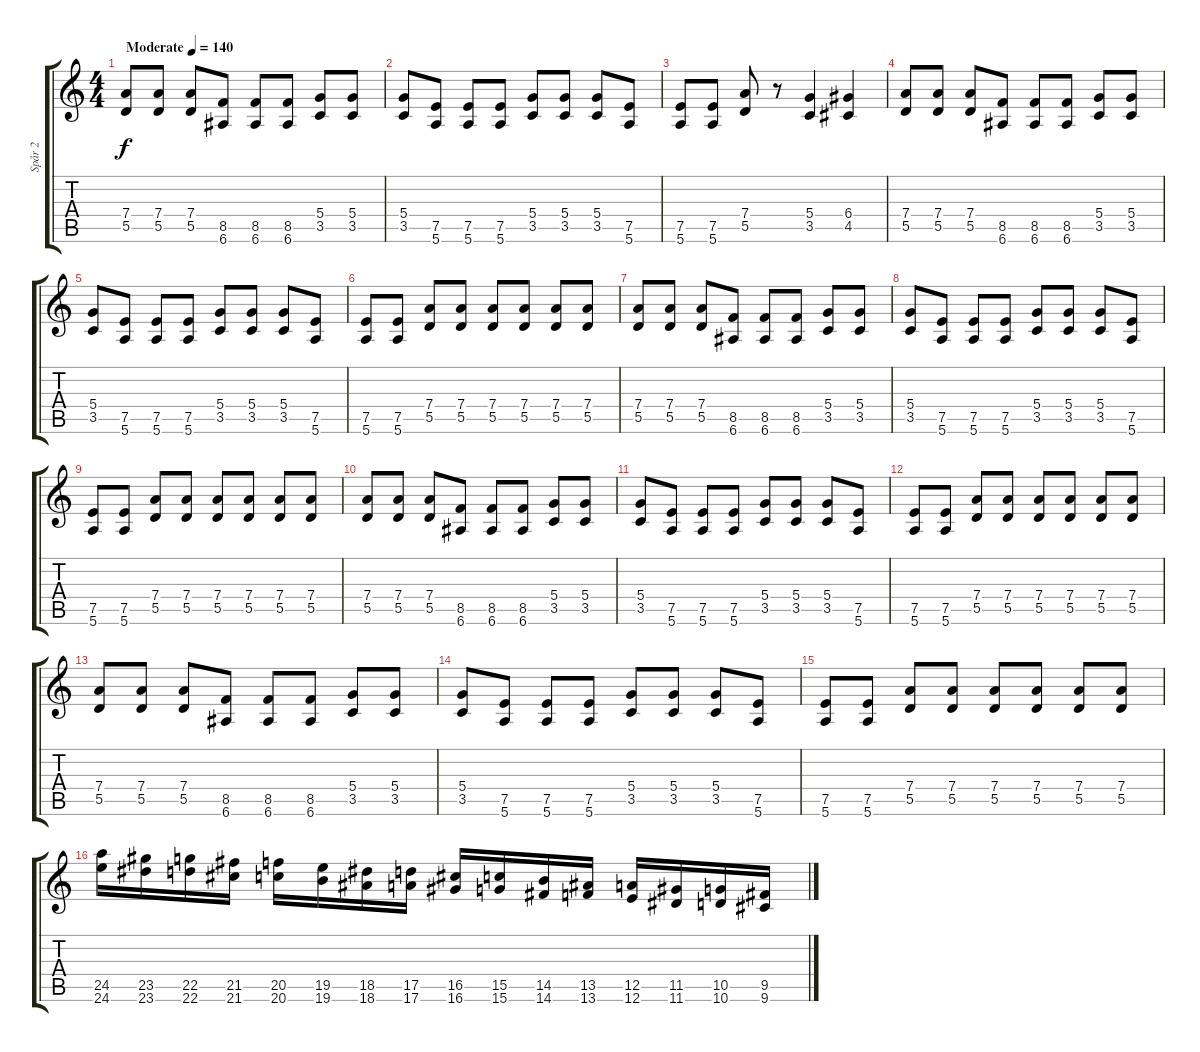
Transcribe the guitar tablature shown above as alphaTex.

\track ("Spår 2" "Spår 2") {instrument distortionguitar}
\staff {score tabs}
\tuning (E4 B3 G3 D3 A2 E2) {hide}
\ts (4 4)
\tempo (140 "Moderate")
\clef g2
\ks c
(7.4 5.5).8{dy f instrument distortionguitar} (7.4 5.5).8 (7.4 5.5).8 (8.5 6.6).8 (8.5 6.6).8 (8.5 6.6).8 (5.4 3.5).8 (5.4 3.5).8 |
(5.4 3.5).8 (7.5 5.6).8 (7.5 5.6).8 (7.5 5.6).8 (5.4 3.5).8 (5.4 3.5).8 (5.4 3.5).8 (7.5 5.6).8 |
(7.5 5.6).8 (7.5 5.6).8 (7.4 5.5).8 r.8 (5.4 3.5).4 (6.4 4.5).4 |
(7.4 5.5).8 (7.4 5.5).8 (7.4 5.5).8 (8.5 6.6).8 (8.5 6.6).8 (8.5 6.6).8 (5.4 3.5).8 (5.4 3.5).8 |
(5.4 3.5).8 (7.5 5.6).8 (7.5 5.6).8 (7.5 5.6).8 (5.4 3.5).8 (5.4 3.5).8 (5.4 3.5).8 (7.5 5.6).8 |
(7.5 5.6).8 (7.5 5.6).8 (7.4 5.5).8 (7.4 5.5).8 (7.4 5.5).8 (7.4 5.5).8 (7.4 5.5).8 (7.4 5.5).8 |
(7.4 5.5).8 (7.4 5.5).8 (7.4 5.5).8 (8.5 6.6).8 (8.5 6.6).8 (8.5 6.6).8 (5.4 3.5).8 (5.4 3.5).8 |
(5.4 3.5).8 (7.5 5.6).8 (7.5 5.6).8 (7.5 5.6).8 (5.4 3.5).8 (5.4 3.5).8 (5.4 3.5).8 (7.5 5.6).8 |
(7.5 5.6).8 (7.5 5.6).8 (7.4 5.5).8 (7.4 5.5).8 (7.4 5.5).8 (7.4 5.5).8 (7.4 5.5).8 (7.4 5.5).8 |
(7.4 5.5).8 (7.4 5.5).8 (7.4 5.5).8 (8.5 6.6).8 (8.5 6.6).8 (8.5 6.6).8 (5.4 3.5).8 (5.4 3.5).8 |
(5.4 3.5).8 (7.5 5.6).8 (7.5 5.6).8 (7.5 5.6).8 (5.4 3.5).8 (5.4 3.5).8 (5.4 3.5).8 (7.5 5.6).8 |
(7.5 5.6).8 (7.5 5.6).8 (7.4 5.5).8 (7.4 5.5).8 (7.4 5.5).8 (7.4 5.5).8 (7.4 5.5).8 (7.4 5.5).8 |
(7.4 5.5).8 (7.4 5.5).8 (7.4 5.5).8 (8.5 6.6).8 (8.5 6.6).8 (8.5 6.6).8 (5.4 3.5).8 (5.4 3.5).8 |
(5.4 3.5).8 (7.5 5.6).8 (7.5 5.6).8 (7.5 5.6).8 (5.4 3.5).8 (5.4 3.5).8 (5.4 3.5).8 (7.5 5.6).8 |
(7.5 5.6).8 (7.5 5.6).8 (7.4 5.5).8 (7.4 5.5).8 (7.4 5.5).8 (7.4 5.5).8 (7.4 5.5).8 (7.4 5.5).8 |
(24.5 24.6).16 (23.5 23.6).16 (22.5 22.6).16 (21.5 21.6).16 (20.5 20.6).16 (19.5 19.6).16 (18.5 18.6).16 (17.5 17.6).16 (16.5 16.6).16 (15.5 15.6).16 (14.5 14.6).16 (13.5 13.6).16 (12.5 12.6).16 (11.5 11.6).16 (10.5 10.6).16 (9.5 9.6).16
